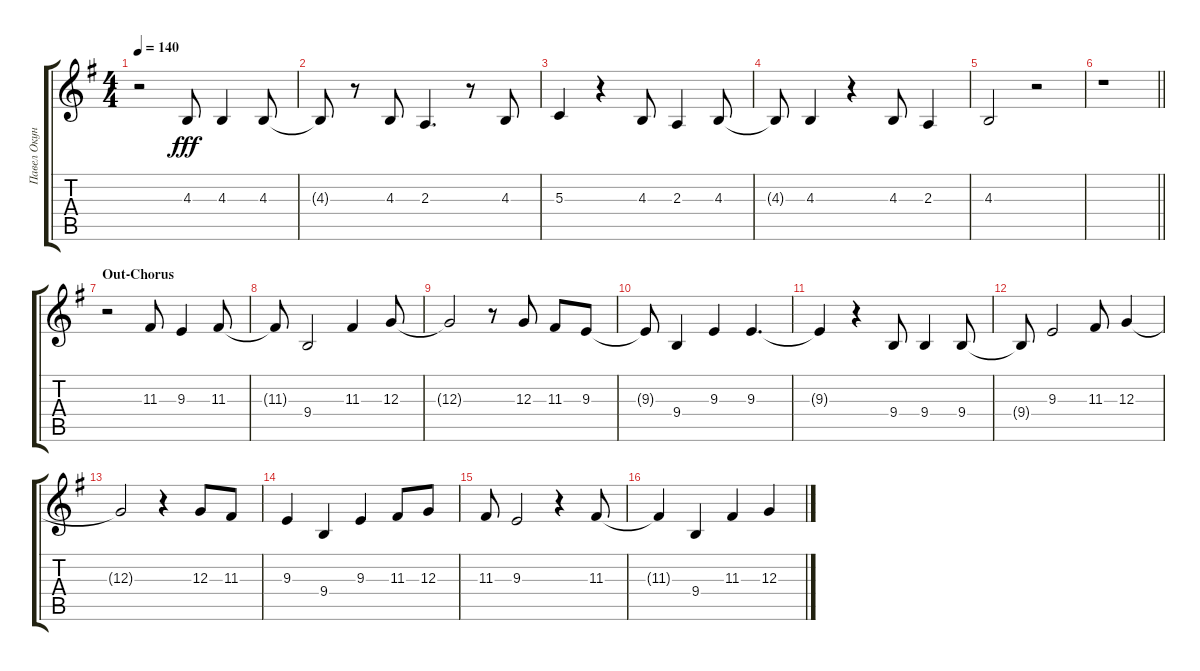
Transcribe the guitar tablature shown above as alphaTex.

\track ("Павел Окунев" "Павел Окун") {instrument altosax}
\staff {score tabs}
\tuning (E4 B3 G3 D3 A2 E2) {hide}
\ts (4 4)
\tempo 140
\clef g2
\ks g
r.2{dy fff} 4.3.8 4.3.4 4.3.8 |
4.3{t}.8 r.8 4.3.8 2.3.4{d} r.8 4.3.8 |
5.3.4 r.4 4.3.8 2.3.4 4.3.8 |
4.3{t}.8 4.3.4 r.4 4.3.8 2.3.4 |
4.3.2 r.2 |
\barLineRight lightlight
r.1 |
\section ("" "Out-Chorus")
r.2 11.3.8 9.3.4 11.3.8 |
11.3{t}.8 9.4.2 11.3.4 12.3.8 |
12.3{t}.2 r.8 12.3.8 11.3.8 9.3.8 |
9.3{t}.8 9.4.4 9.3.4 9.3.4{d} |
9.3{t}.4 r.4 9.4.8 9.4.4 9.4.8 |
9.4{t}.8 9.3.2 11.3.8 12.3.4 |
12.3{t}.2 r.4 12.3.8 11.3.8 |
9.3.4 9.4.4 9.3.4 11.3.8 12.3.8 |
11.3.8 9.3.2 r.4 11.3.8 |
11.3{t}.4 9.4.4 11.3.4 12.3.4
